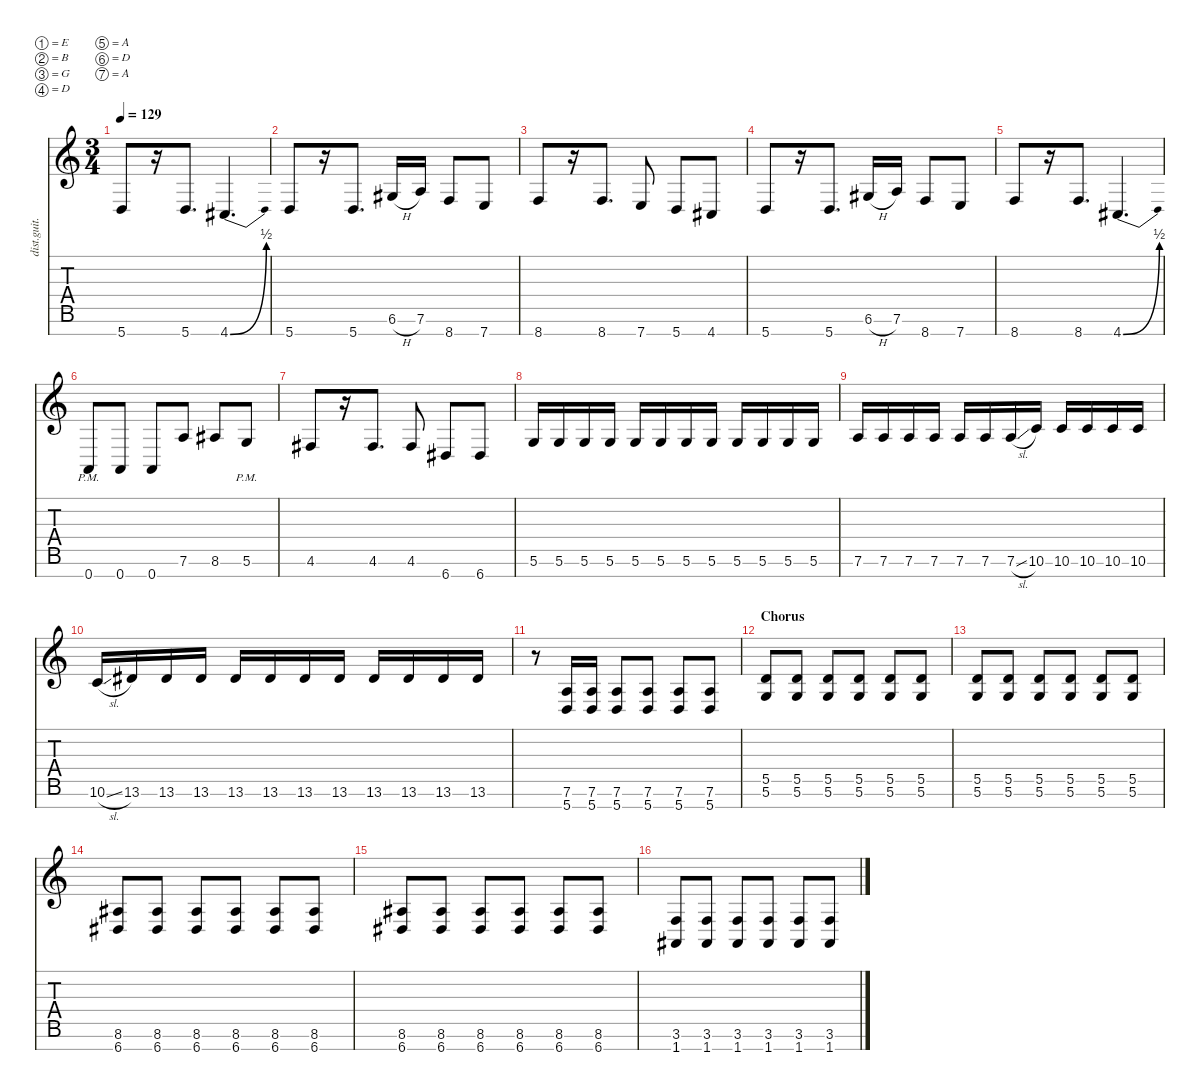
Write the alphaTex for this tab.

\defaultSystemsLayout 4
\hideDynamics
\bracketExtendMode nobrackets
\otherSystemsTrackNameOrientation horizontal
\track ("Electric Guitar" "dist.guit.") {instrument distortionguitar}
\staff {score tabs}
\tuning (E4 B3 G3 D3 A2 D2 A1)
\ts (3 4)
\tempo 129
\clef g2
\ks c
5.7.8{dy mf} r.16 5.7.8{d} 4.7{be (bend 0 0 60 2) acc #}.4{d} |
5.7.8 r.16 5.7.8{d} 6.6{h acc #}.16 7.6.16 8.7.8 7.7.8 |
8.7.8 r.16 8.7.8{d} 7.7.8 5.7.8 4.7{acc #}.8 |
5.7.8 r.16 5.7.8{d} 6.6{h acc #}.16 7.6.16 8.7.8 7.7.8 |
8.7.8 r.16 8.7.8{d} 4.7{be (bend 0 0 59.4 2) acc #}.4{d} |
0.7{pm}.8 0.7.8 0.7.8 7.6.8 8.6{acc #}.8 5.6{pm}.8 |
4.6{acc #}.8 r.16 4.6{acc #}.8{d} 4.6{acc #}.8 6.7{acc #}.8 6.7{acc #}.8 |
5.6.16 5.6.16 5.6.16 5.6.16 5.6.16 5.6.16 5.6.16 5.6.16 5.6.16 5.6.16 5.6.16 5.6.16 |
7.6.16 7.6.16 7.6.16 7.6.16 7.6.16 7.6.16 7.6{sl}.16 10.6.16 10.6.16 10.6.16 10.6.16 10.6.16 |
10.6{sl}.16 13.6{acc #}.16 13.6{acc #}.16 13.6{acc #}.16 13.6{acc #}.16 13.6{acc #}.16 13.6{acc #}.16 13.6{acc #}.16 13.6{acc #}.16 13.6{acc #}.16 13.6{acc #}.16 13.6{acc #}.16 |
r.8 (5.7 7.6).16 (5.7 7.6).16 (5.7 7.6).8 (5.7 7.6).8 (5.7 7.6).8 (5.7 7.6).8 |
\section ("" "Chorus")
(5.6 5.5).8 (5.6 5.5).8 (5.6 5.5).8 (5.6 5.5).8 (5.6 5.5).8 (5.6 5.5).8 |
(5.6 5.5).8 (5.6 5.5).8 (5.6 5.5).8 (5.6 5.5).8 (5.6 5.5).8 (5.6 5.5).8 |
(6.7{acc #} 8.6{acc #}).8 (6.7{acc #} 8.6{acc #}).8 (6.7{acc #} 8.6{acc #}).8 (6.7{acc #} 8.6{acc #}).8 (6.7{acc #} 8.6{acc #}).8 (6.7{acc #} 8.6{acc #}).8 |
(6.7{acc #} 8.6{acc #}).8 (6.7{acc #} 8.6{acc #}).8 (6.7{acc #} 8.6{acc #}).8 (6.7{acc #} 8.6{acc #}).8 (6.7{acc #} 8.6{acc #}).8 (6.7{acc #} 8.6{acc #}).8 |
(1.7{acc #} 3.6).8 (1.7{acc #} 3.6).8 (1.7{acc #} 3.6).8 (1.7{acc #} 3.6).8 (1.7{acc #} 3.6).8 (1.7{acc #} 3.6).8
